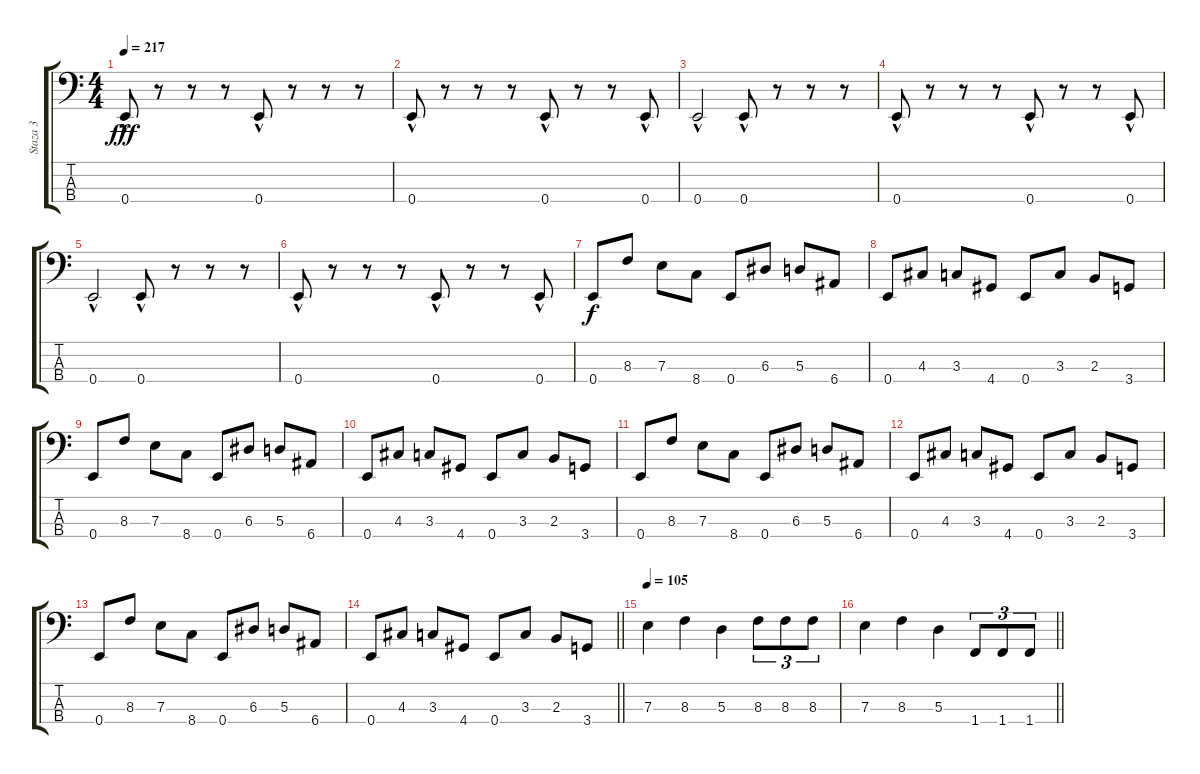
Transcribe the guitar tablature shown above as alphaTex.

\track ("Staza 3" "Staza 3") {instrument electricbasspick}
\staff {score tabs}
\tuning (G2 D2 A1 E1) {hide}
\ts (4 4)
\section ("" "")
\tempo 217
\clef f4
\ks c
0.4{hac}.8{dy fff} r.8 r.8 r.8 0.4{hac}.8 r.8 r.8 r.8 |
0.4{hac}.8 r.8 r.8 r.8 0.4{hac}.8 r.8 r.8 0.4{hac}.8 |
0.4{hac}.2 0.4{hac}.8 r.8 r.8 r.8 |
0.4{hac}.8 r.8 r.8 r.8 0.4{hac}.8 r.8 r.8 0.4{hac}.8 |
0.4{hac}.2 0.4{hac}.8 r.8 r.8 r.8 |
0.4{hac}.8 r.8 r.8 r.8 0.4{hac}.8 r.8 r.8 0.4{hac}.8 |
0.4.8{dy f} 8.3.8 7.3.8 8.4.8 0.4.8 6.3.8 5.3.8 6.4.8 |
0.4.8 4.3.8 3.3.8 4.4.8 0.4.8 3.3.8 2.3.8 3.4.8 |
0.4.8 8.3.8 7.3.8 8.4.8 0.4.8 6.3.8 5.3.8 6.4.8 |
0.4.8 4.3.8 3.3.8 4.4.8 0.4.8 3.3.8 2.3.8 3.4.8 |
0.4.8 8.3.8 7.3.8 8.4.8 0.4.8 6.3.8 5.3.8 6.4.8 |
0.4.8 4.3.8 3.3.8 4.4.8 0.4.8 3.3.8 2.3.8 3.4.8 |
0.4.8 8.3.8 7.3.8 8.4.8 0.4.8 6.3.8 5.3.8 6.4.8 |
\barLineRight lightlight
0.4.8 4.3.8 3.3.8 4.4.8 0.4.8 3.3.8 2.3.8 3.4.8 |
\section ("" "")
\tempo 105
7.3.4 8.3.4 5.3.4 8.3.8{tu (3 2)} 8.3.8{tu (3 2)} 8.3.8{tu (3 2)} |
\barLineRight lightlight
7.3.4 8.3.4 5.3.4 1.4.8{tu (3 2)} 1.4.8{tu (3 2)} 1.4.8{tu (3 2)}
